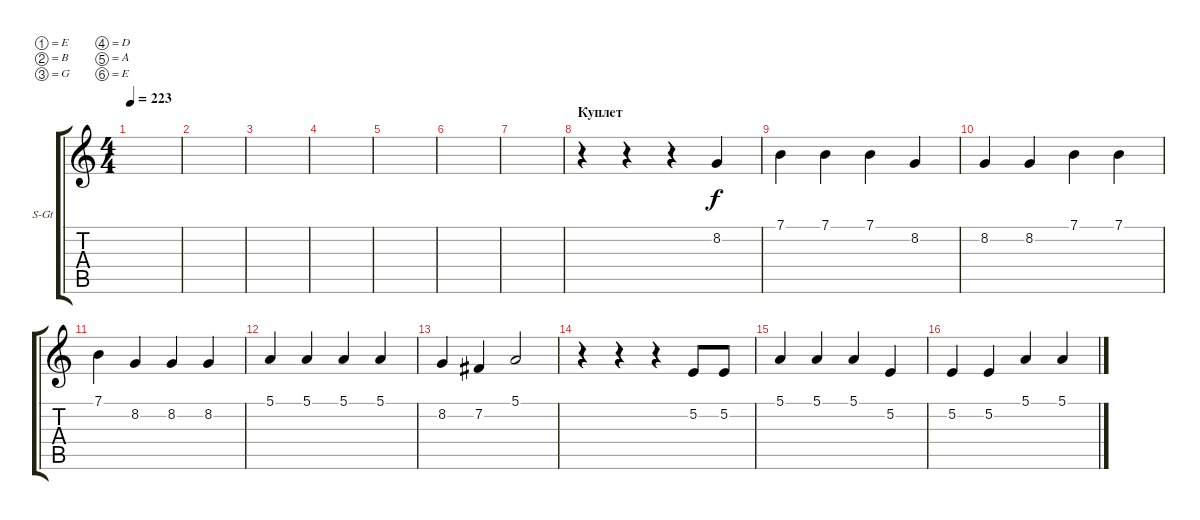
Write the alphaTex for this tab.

\defaultSystemsLayout 4
\bracketExtendMode groupsimilarinstruments
\firstSystemTrackNameOrientation horizontal
\otherSystemsTrackNameOrientation horizontal
\track ("Steel Guitar" "S-Gt") {instrument acousticguitarsteel}
\staff {score tabs}
\tuning (E3 B2 G2 D2 A1 E1)
\ts (4 4)
\tempo 223
\clef g2
\ks c
|
|
|
|
|
|
|
\section ("" "Куплет")
\scale
0.333333 r.4 r.4 r.4 8.2.4 |
\scale
0.333333 7.1.4 7.1.4 7.1.4 8.2.4 |
\scale
0.333333 8.2.4 8.2.4 7.1.4 7.1.4 |
7.1.4 8.2.4 8.2.4 8.2.4 |
5.1.4 5.1.4 5.1.4 5.1.4 |
8.2.4 7.2.4 5.1.2 |
r.4 r.4 r.4 5.2.8 5.2.8 |
5.1.4 5.1.4 5.1.4 5.2.4 |
5.2.4 5.2.4 5.1.4 5.1.4
